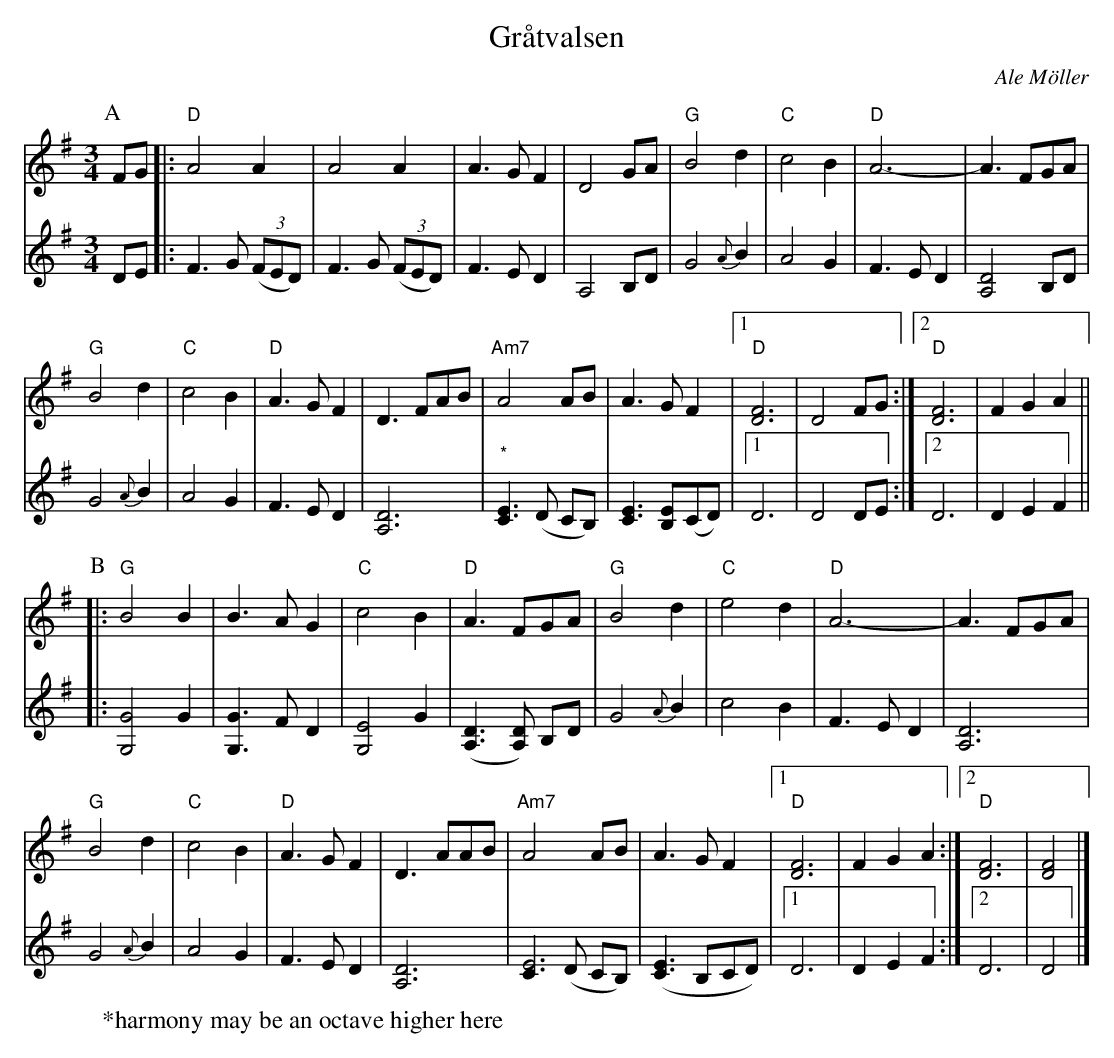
X:1
T:Gr\aatvalsen
C:Ale M\"oller
M:3/4
L:1/8
K:G
P:A
V:1
FG|:"D"A4A2|A4A2|A3GF2|D4GA|"G"B4d2|"C"c4B2|"D"A6-|A3FGA|
V:2
DE|: F3G ((3FED)|F3G ((3FED)|F3ED2|A,4B,D|G4{A}B2|A4G2|F3ED2|[A,4D4]B,D|
V:1
"G"B4d2|"C"c4B2|"D"A3GF2|D3FAB|"Am7"A4AB|A3GF2|1"D"[D6F6]|D4FG:|2"D"[D6F6]| F2G2A2||
V:2
G4{A}B2|A4G2|F3ED2|[A,6D6]|"*"[C3E3](D CB,)|[C3E3][B,E](CD)|1D6|D4DE:|2D6|D2E2F2||
P:B
V:1
|: "G"B4B2|B3AG2|"C"c4B2|"D"A3FGA|"G"B4d2|"C"e4d2|"D"A6-|A3FGA|
V:2
|: [G4G,4]G2|[G3G,3]FD2|[E4G,4]G2|([A,3D3][A,D]) B,D|G4{A}B2|c4B2|F3ED2|[A,6D6]|
V:1
"G"B4d2|"C"c4B2|"D"A3GF2|D3AAB|"Am7"A4AB|A3GF2|1"D"[D6F6] | F2G2A2 :|2"D"[D6F6] | [D4F4]|]
V:2
G4{A}B2|A4G2|F3ED2|[A,6D6]|[C3E6](D CB,)|([C3E3]B,CD)|1 D6 | D2E2F2:|2 D6 | D4|]
W:*harmony may be an octave higher here
